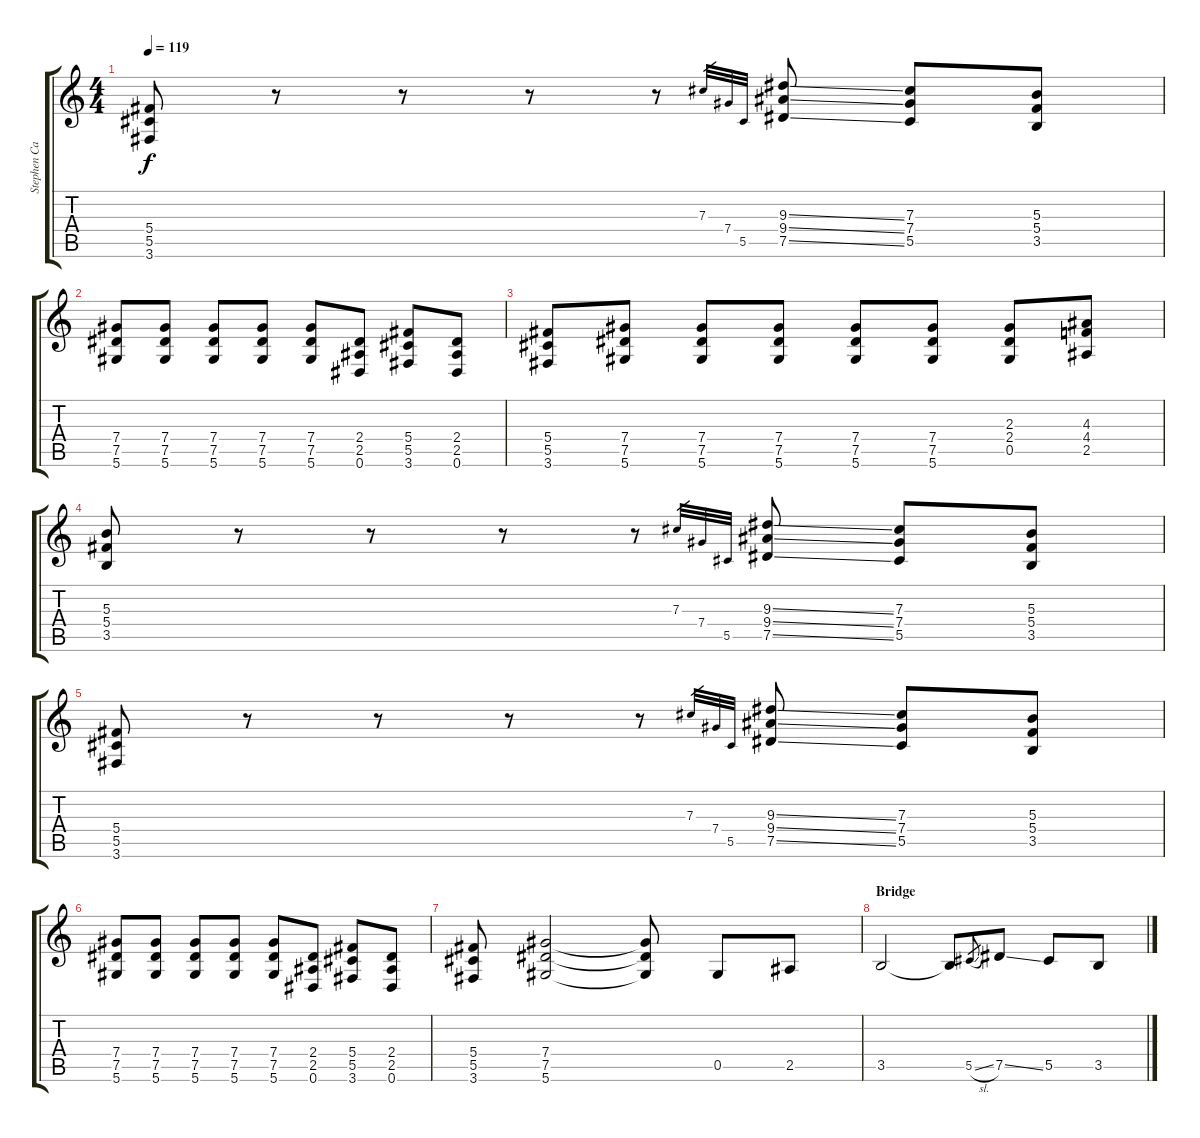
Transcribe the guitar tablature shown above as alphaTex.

\track ("Stephen Carpenter" "Stephen Ca") {instrument acousticguitarsteel}
\staff {score tabs}
\tuning (Eb4 Bb3 Gb3 Db3 Ab2 Eb2) {hide}
\ts (4 4)
\tempo 119
\clef g2
\ks c
(5.4 5.5 3.6).8{dy f} r.8 r.8 r.8 r.8 7.3.32{gr} 7.4.32{gr} 5.5.32{gr} (9.3{ss} 9.4{ss} 7.5{ss}).8 (7.3 7.4 5.5).8 (5.3 5.4 3.5).8 |
(7.4 7.5 5.6).8 (7.4 7.5 5.6).8 (7.4 7.5 5.6).8 (7.4 7.5 5.6).8 (7.4 7.5 5.6).8 (2.4 2.5 0.6).8 (5.4 5.5 3.6).8 (2.4 2.5 0.6).8 |
(5.4 5.5 3.6).8 (7.4 7.5 5.6).8 (7.4 7.5 5.6).8 (7.4 7.5 5.6).8 (7.4 7.5 5.6).8 (7.4 7.5 5.6).8 (2.3 2.4 0.5).8 (4.3 4.4 2.5).8 |
(5.3 5.4 3.5).8 r.8 r.8 r.8 r.8 7.3.32{gr} 7.4.32{gr} 5.5.32{gr} (9.3{ss} 9.4{ss} 7.5{ss}).8 (7.3 7.4 5.5).8 (5.3 5.4 3.5).8 |
(5.4 5.5 3.6).8 r.8 r.8 r.8 r.8 7.3.32{gr} 7.4.32{gr} 5.5.32{gr} (9.3{ss} 9.4{ss} 7.5{ss}).8 (7.3 7.4 5.5).8 (5.3 5.4 3.5).8 |
(7.4 7.5 5.6).8 (7.4 7.5 5.6).8 (7.4 7.5 5.6).8 (7.4 7.5 5.6).8 (7.4 7.5 5.6).8 (2.4 2.5 0.6).8 (5.4 5.5 3.6).8 (2.4 2.5 0.6).8 |
(5.4 5.5 3.6).8 (7.4 7.5 5.6).2 (7.4{t} 7.5{t} 5.6{t}).8 0.5.8 2.5.8 |
\section ("" "Bridge")
3.5.2 3.5{t}.8 5.5{sl}.8{gr} 7.5{ss}.8 5.5.8 3.5.8
